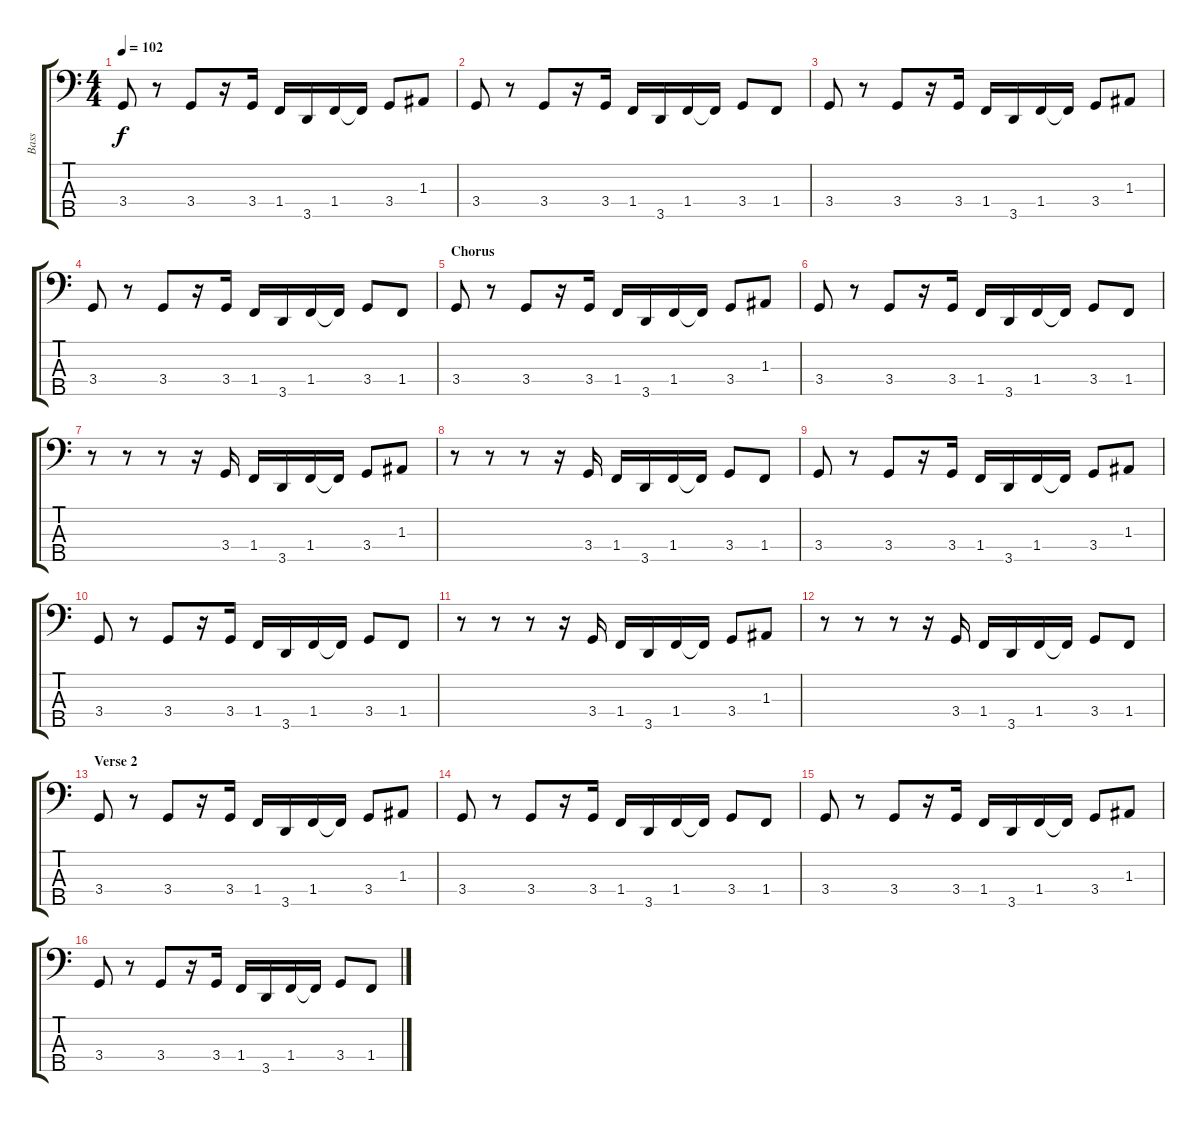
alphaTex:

\track ("Bass" "Bass") {instrument electricbassfinger}
\staff {score tabs}
\tuning (G2 D2 A1 E1 B0) {hide}
\ts (4 4)
\tempo 102
\clef f4
\ks c
3.4.8{dy f} r.8 3.4.8 r.16 3.4.16 1.4.16 3.5.16 1.4.16 1.4{t}.16 3.4.8 1.3.8 |
3.4.8 r.8 3.4.8 r.16 3.4.16 1.4.16 3.5.16 1.4.16 1.4{t}.16 3.4.8 1.4.8 |
3.4.8 r.8 3.4.8 r.16 3.4.16 1.4.16 3.5.16 1.4.16 1.4{t}.16 3.4.8 1.3.8 |
3.4.8 r.8 3.4.8 r.16 3.4.16 1.4.16 3.5.16 1.4.16 1.4{t}.16 3.4.8 1.4.8 |
\section ("" "Chorus")
3.4.8 r.8 3.4.8 r.16 3.4.16 1.4.16 3.5.16 1.4.16 1.4{t}.16 3.4.8 1.3.8 |
3.4.8 r.8 3.4.8 r.16 3.4.16 1.4.16 3.5.16 1.4.16 1.4{t}.16 3.4.8 1.4.8 |
r.8 r.8 r.8 r.16 3.4.16 1.4.16 3.5.16 1.4.16 1.4{t}.16 3.4.8 1.3.8 |
r.8 r.8 r.8 r.16 3.4.16 1.4.16 3.5.16 1.4.16 1.4{t}.16 3.4.8 1.4.8 |
3.4.8 r.8 3.4.8 r.16 3.4.16 1.4.16 3.5.16 1.4.16 1.4{t}.16 3.4.8 1.3.8 |
3.4.8 r.8 3.4.8 r.16 3.4.16 1.4.16 3.5.16 1.4.16 1.4{t}.16 3.4.8 1.4.8 |
r.8 r.8 r.8 r.16 3.4.16 1.4.16 3.5.16 1.4.16 1.4{t}.16 3.4.8 1.3.8 |
r.8 r.8 r.8 r.16 3.4.16 1.4.16 3.5.16 1.4.16 1.4{t}.16 3.4.8 1.4.8 |
\section ("" "Verse 2")
3.4.8 r.8 3.4.8 r.16 3.4.16 1.4.16 3.5.16 1.4.16 1.4{t}.16 3.4.8 1.3.8 |
3.4.8 r.8 3.4.8 r.16 3.4.16 1.4.16 3.5.16 1.4.16 1.4{t}.16 3.4.8 1.4.8 |
3.4.8 r.8 3.4.8 r.16 3.4.16 1.4.16 3.5.16 1.4.16 1.4{t}.16 3.4.8 1.3.8 |
3.4.8 r.8 3.4.8 r.16 3.4.16 1.4.16 3.5.16 1.4.16 1.4{t}.16 3.4.8 1.4.8
